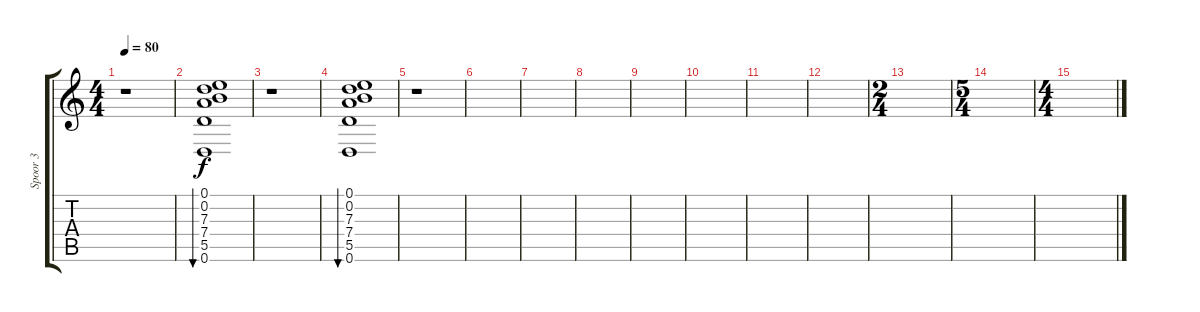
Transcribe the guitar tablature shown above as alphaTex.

\track ("Spoor 3" "Spoor 3") {instrument acousticguitarsteel}
\staff {score tabs}
\tuning (E4 B3 G3 D3 A2 D2) {hide}
\ts (4 4)
\tempo 80
\clef g2
\ks c
r.1{dy f} |
(0.1 0.2 7.3 7.4 5.5 0.6).1{bu 60} |
r.1 |
(0.1 0.2 7.3 7.4 5.5 0.6).1{bu 60} |
r.1 |
|
|
|
|
|
|
|
\ts (2 4)
|
\ts (5 4)
|
\ts (4 4)
